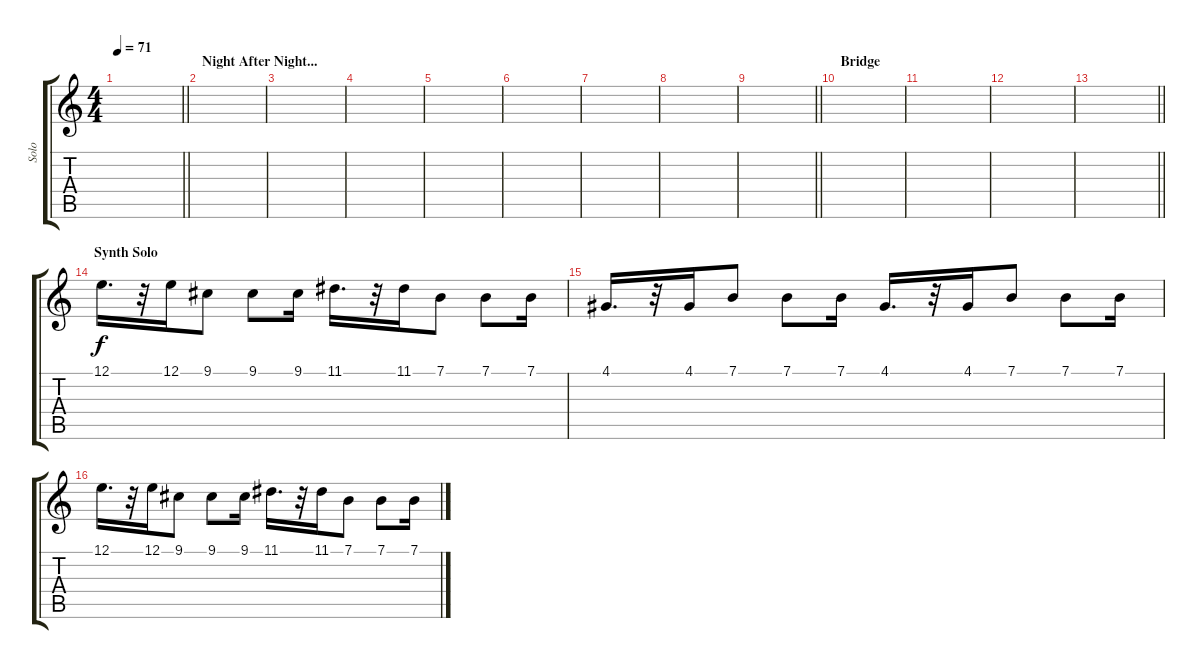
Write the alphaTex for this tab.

\track ("Solo" "Solo") {instrument lead2sawtooth}
\staff {score tabs}
\tuning (E4 B3 G3 D3 A2 E2) {hide}
\ts (4 4)
\tempo 71
\clef g2
\barLineRight lightlight
\ks c
|
\section ("" "Night After Night...")
|
|
|
|
|
|
|
\barLineRight lightlight
|
\section ("" "Bridge")
|
|
|
\barLineRight lightlight
|
\section ("" "Synth Solo")
12.1.16{d} r.32 12.1.16 9.1.8 9.1.8 9.1.16 11.1.16{d} r.32 11.1.16 7.1.8 7.1.8 7.1.16 |
4.1.16{d} r.32 4.1.16 7.1.8 7.1.8 7.1.16 4.1.16{d} r.32 4.1.16 7.1.8 7.1.8 7.1.16 |
12.1.16{d} r.32 12.1.16 9.1.8 9.1.8 9.1.16 11.1.16{d} r.32 11.1.16 7.1.8 7.1.8 7.1.16
